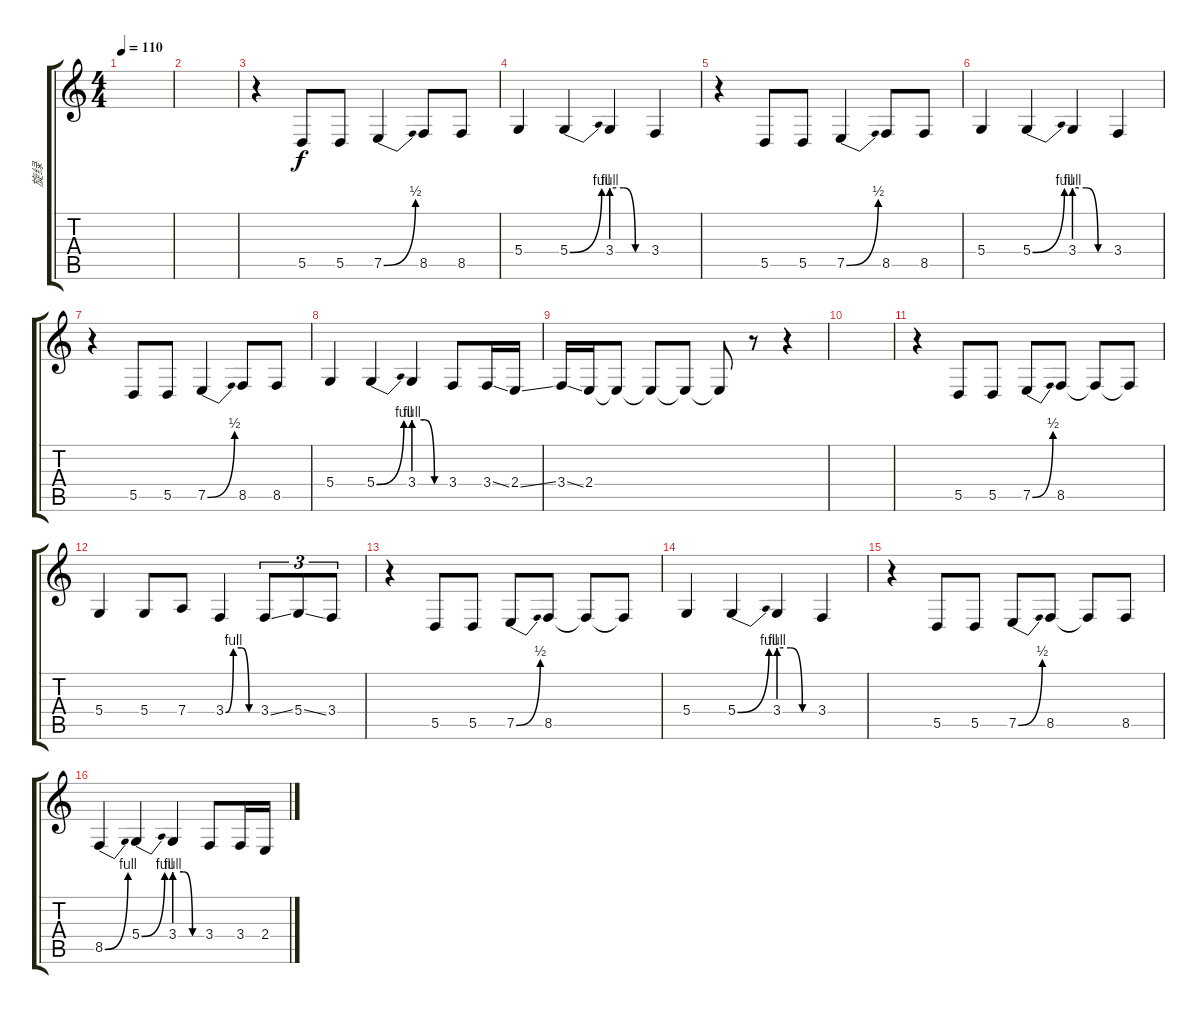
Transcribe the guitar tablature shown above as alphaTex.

\track ("旋绿" "旋绿") {instrument fiddle}
\staff {score tabs}
\tuning (E4 B3 G3 D3 A2 E2) {hide}
\ts (4 4)
\tempo 110
\clef g2
\ks c
|
|
r.4 5.5.8 5.5.8 7.5{be (bend 0 0 60 2)}.4 8.5.8 8.5.8 |
5.4.4 5.4{be (bend 0 0 60 4)}.4 3.4{be (custom 0 4 20 4 40 0 60 0)}.4 3.4.4 |
r.4 5.5.8 5.5.8 7.5{be (bend 0 0 60 2)}.4 8.5.8 8.5.8 |
5.4.4 5.4{be (bend 0 0 60 4)}.4 3.4{be (custom 0 4 20 4 40 0 60 0)}.4 3.4.4 |
r.4 5.5.8 5.5.8 7.5{be (bend 0 0 60 2)}.4 8.5.8 8.5.8 |
5.4.4 5.4{be (bend 0 0 60 4)}.4 3.4{be (custom 0 4 20 4 40 0 60 0)}.4 3.4.8 3.4{ss}.16 2.4{ss}.16 |
3.4{ss}.16 2.4.16 2.4{t}.8 2.4{t}.8 2.4{t}.8 2.4{t}.8 r.8 r.4 |
|
r.4 5.5.8 5.5.8 7.5{be (bend 0 0 60 2)}.8 8.5.8 8.5{t}.8 8.5{t}.8 |
5.4.4 5.4.8 7.4.8 3.4{be (custom 0 0 15 4 30 4 45 0 60 0)}.4 3.4{ss}.8{tu (3 2)} 5.4{ss}.8{tu (3 2)} 3.4.8{tu (3 2)} |
r.4 5.5.8 5.5.8 7.5{be (bend 0 0 60 2)}.8 8.5.8 8.5{t}.8 8.5{t}.8 |
5.4.4 5.4{be (bend 0 0 60 4)}.4 3.4{be (custom 0 4 20 4 40 0 60 0)}.4 3.4.4 |
r.4 5.5.8 5.5.8 7.5{be (bend 0 0 60 2)}.8 8.5.8 8.5{t}.8 8.5.8 |
8.5{be (bend 0 0 60 4)}.4 5.4{be (bend 0 0 60 4)}.4 3.4{be (custom 0 4 20 4 40 0 60 0)}.4 3.4.8 3.4.16 2.4.16
